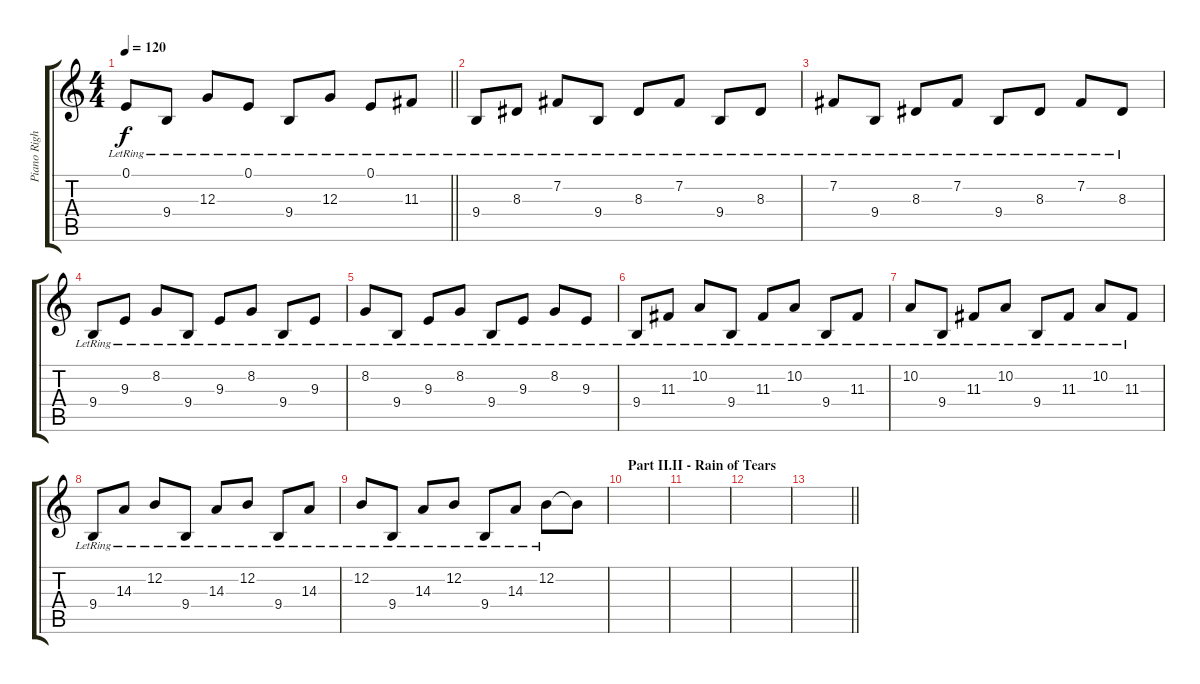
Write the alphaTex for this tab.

\track ("Piano Right Standard" "Piano Righ") {instrument acousticgrandpiano}
\staff {score tabs}
\tuning (E4 B3 G3 D3 A2 E2) {hide}
\ts (4 4)
\tempo 120
\clef g2
\barLineRight lightlight
\ks c
0.1{lr}.8{dy f} 9.4{lr}.8 12.3{lr}.8 0.1{lr}.8 9.4{lr}.8 12.3{lr}.8 0.1{lr}.8 11.3{lr}.8 |
9.4{lr}.8 8.3{lr}.8 7.2{lr}.8 9.4{lr}.8 8.3{lr}.8 7.2{lr}.8 9.4{lr}.8 8.3{lr}.8 |
7.2{lr}.8 9.4{lr}.8 8.3{lr}.8 7.2{lr}.8 9.4{lr}.8 8.3{lr}.8 7.2{lr}.8 8.3{lr}.8 |
9.4{lr}.8 9.3{lr}.8 8.2{lr}.8 9.4{lr}.8 9.3{lr}.8 8.2{lr}.8 9.4{lr}.8 9.3{lr}.8 |
8.2{lr}.8 9.4{lr}.8 9.3{lr}.8 8.2{lr}.8 9.4{lr}.8 9.3{lr}.8 8.2{lr}.8 9.3{lr}.8 |
9.4{lr}.8 11.3{lr}.8 10.2{lr}.8 9.4{lr}.8 11.3{lr}.8 10.2{lr}.8 9.4{lr}.8 11.3{lr}.8 |
10.2{lr}.8 9.4{lr}.8 11.3{lr}.8 10.2{lr}.8 9.4{lr}.8 11.3{lr}.8 10.2{lr}.8 11.3{lr}.8 |
9.4{lr}.8 14.3{lr}.8 12.2{lr}.8 9.4{lr}.8 14.3{lr}.8 12.2{lr}.8 9.4{lr}.8 14.3{lr}.8 |
12.2{lr}.8 9.4{lr}.8 14.3{lr}.8 12.2{lr}.8 9.4{lr}.8 14.3{lr}.8 12.2{lr}.8 12.2{t}.8 |
\section ("" "Part II.II - Rain of Tears")
|
|
|
\barLineRight lightlight
